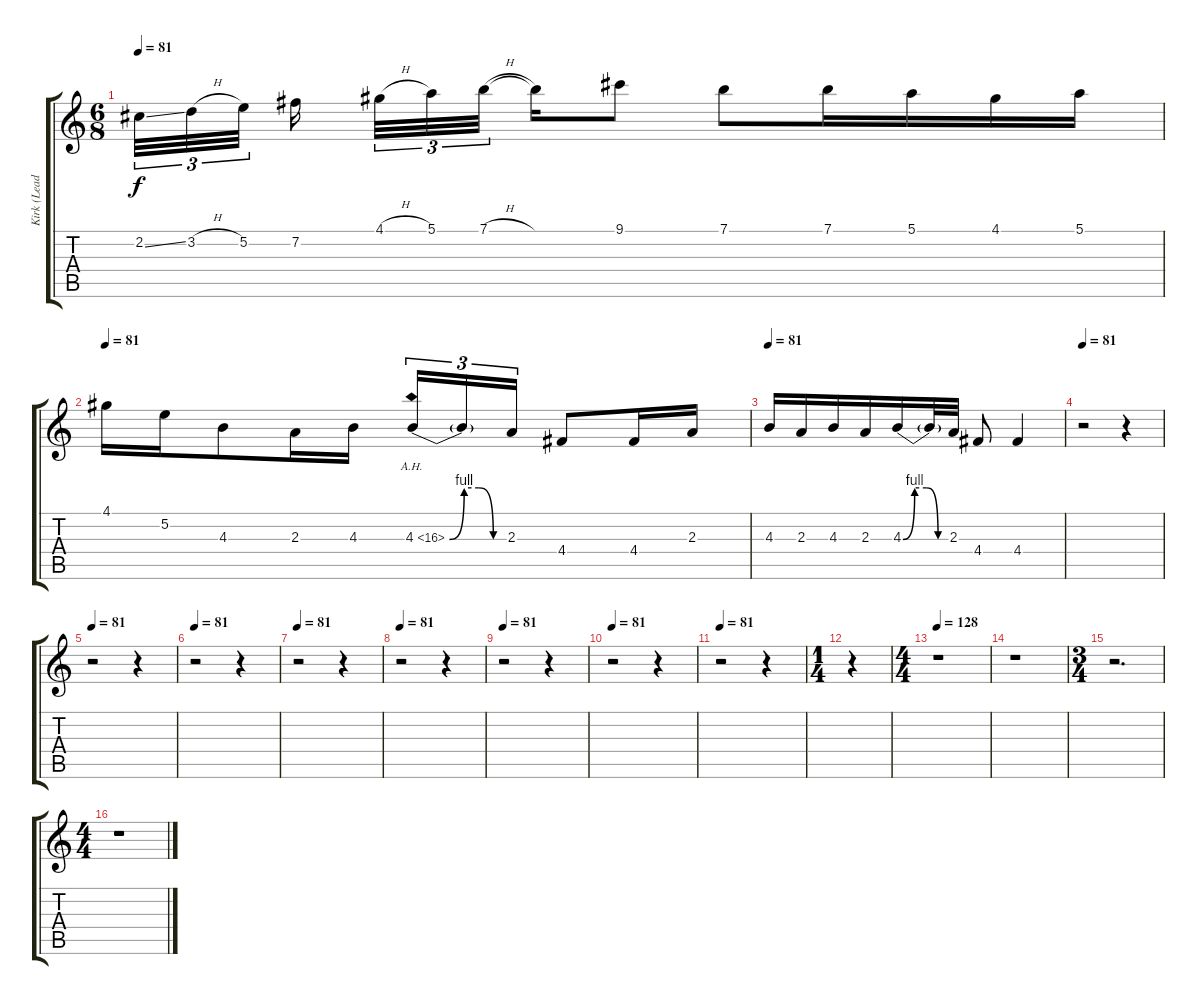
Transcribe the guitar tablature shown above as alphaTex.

\track ("Kirk (Lead Guitar)" "Kirk (Lead") {instrument distortionguitar}
\staff {score tabs}
\tuning (E4 B3 G3 D3 A2 E2) {hide}
\ts (6 8)
\tempo 81
\clef g2
\ks c
2.2{ss}.32{tu (3 2) dy f} 3.2{h}.32{tu (3 2)} 5.2.32{tu (3 2)} 7.2.16 4.1{h}.32{tu (3 2)} 5.1.32{tu (3 2)} 7.1{h}.32{tu (3 2)} 7.1{t}.16 9.1.8 7.1.8 7.1.16 5.1.16 4.1.16 5.1.16 |
\tempo 81
4.1.16 5.2.16 4.3.8 2.3.16 4.3.16 4.3{be (custom 0 0 15 4 30 4 45 0 60 0) ah 12}.16{tu (3 2)} 4.3{t}.16{tu (3 2)} 2.3.16{tu (3 2)} 4.4.8 4.4.16 2.3.16 |
\tempo 81
4.3.16 2.3.16 4.3.16 2.3.16 4.3{be (custom 0 0 15 4 30 4 45 0 60 0)}.16 4.3{t}.32 2.3.32 4.4.8 4.4.4 |
\tempo 81
r.2 r.4 |
\tempo 81
r.2 r.4 |
\tempo 81
r.2 r.4 |
\tempo 81
r.2 r.4 |
\tempo 81
r.2 r.4 |
\tempo 81
r.2 r.4 |
\tempo 81
r.2 r.4 |
\tempo 81
r.2 r.4 |
\ts (1 4)
r.4 |
\ts (4 4)
\tempo 128
r.1 |
r.1 |
\ts (3 4)
r.2{d} |
\ts (4 4)
r.1
